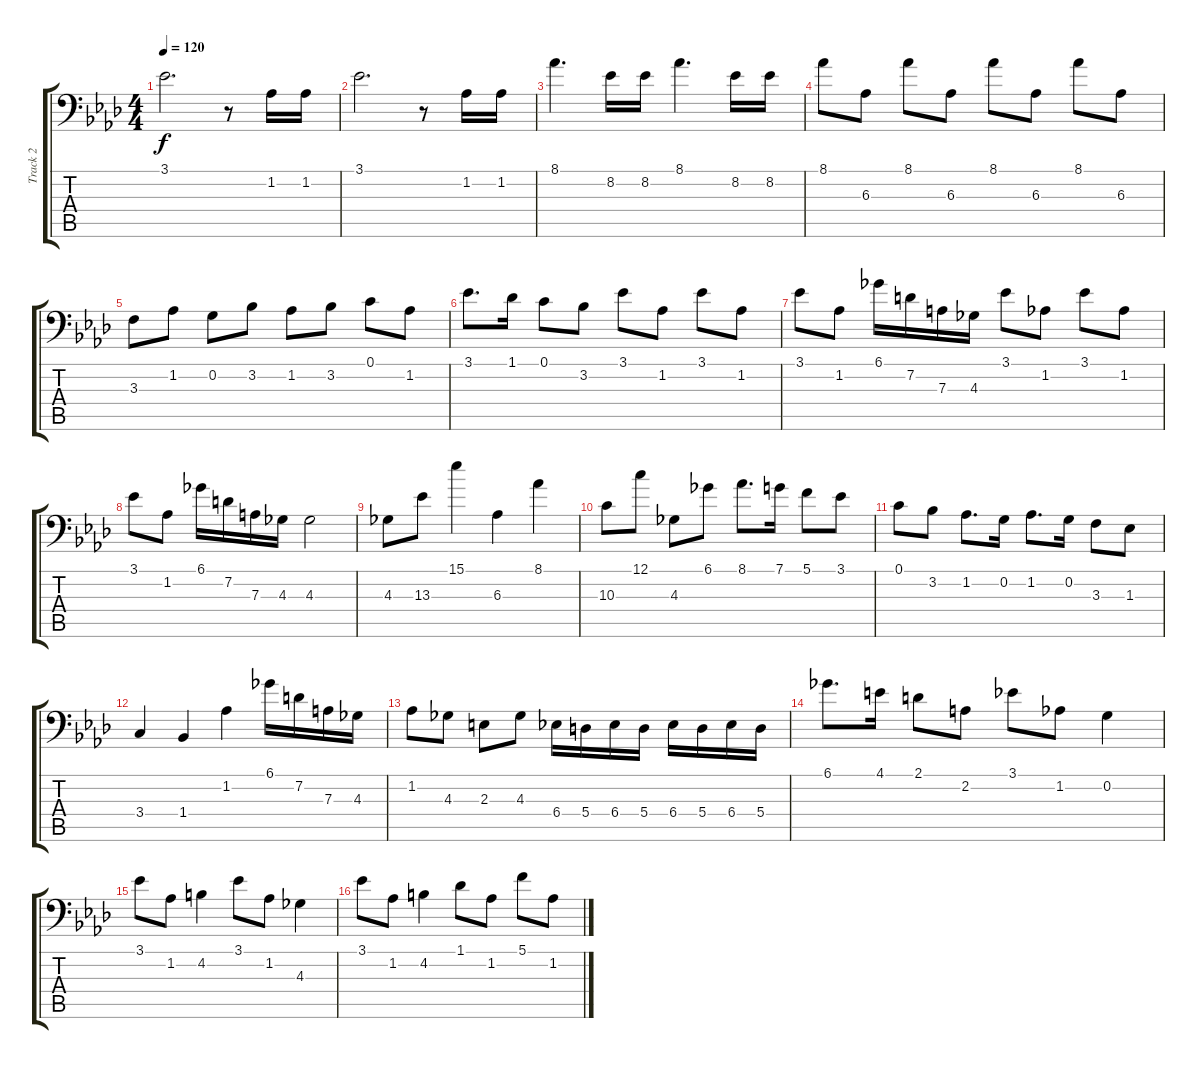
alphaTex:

\track ("Track 2" "Track 2") {instrument acousticguitarsteel}
\staff {score tabs}
\tuning (C3 G2 D2 A1 E1 B0) {hide}
\ts (4 4)
\tempo 120
\clef f4
\ks ab
3.1.2{d dy f} r.8 1.2.16 1.2.16 |
3.1.2{d} r.8 1.2.16 1.2.16 |
8.1.4{d} 8.2.16 8.2.16 8.1.4{d} 8.2.16 8.2.16 |
8.1.8 6.3.8 8.1.8 6.3.8 8.1.8 6.3.8 8.1.8 6.3.8 |
3.3.8 1.2.8 0.2.8 3.2.8 1.2.8 3.2.8 0.1.8 1.2.8 |
3.1.8{d} 1.1.16 0.1.8 3.2.8 3.1.8 1.2.8 3.1.8 1.2.8 |
3.1.8 1.2.8 6.1.16 7.2.16 7.3.16 4.3.16 3.1.8 1.2.8 3.1.8 1.2.8 |
3.1.8 1.2.8 6.1.16 7.2.16 7.3.16 4.3.16 4.3.2 |
4.3.8 13.3.8 15.1.4 6.3.4 8.1.4 |
10.3.8 12.1.8 4.3.8 6.1.8 8.1.8{d} 7.1.16 5.1.8 3.1.8 |
0.1.8 3.2.8 1.2.8{d} 0.2.16 1.2.8{d} 0.2.16 3.3.8 1.3.8 |
3.4.4 1.4.4 1.2.4 6.1.16 7.2.16 7.3.16 4.3.16 |
1.2.8 4.3.8 2.3.8 4.3.8 6.4.16 5.4.16 6.4.16 5.4.16 6.4.16 5.4.16 6.4.16 5.4.16 |
6.1.8{d} 4.1.16 2.1.8 2.2.8 3.1.8 1.2.8 0.2.4 |
3.1.8 1.2.8 4.2.4 3.1.8 1.2.8 4.3.4 |
3.1.8 1.2.8 4.2.4 1.1.8 1.2.8 5.1.8 1.2.8
